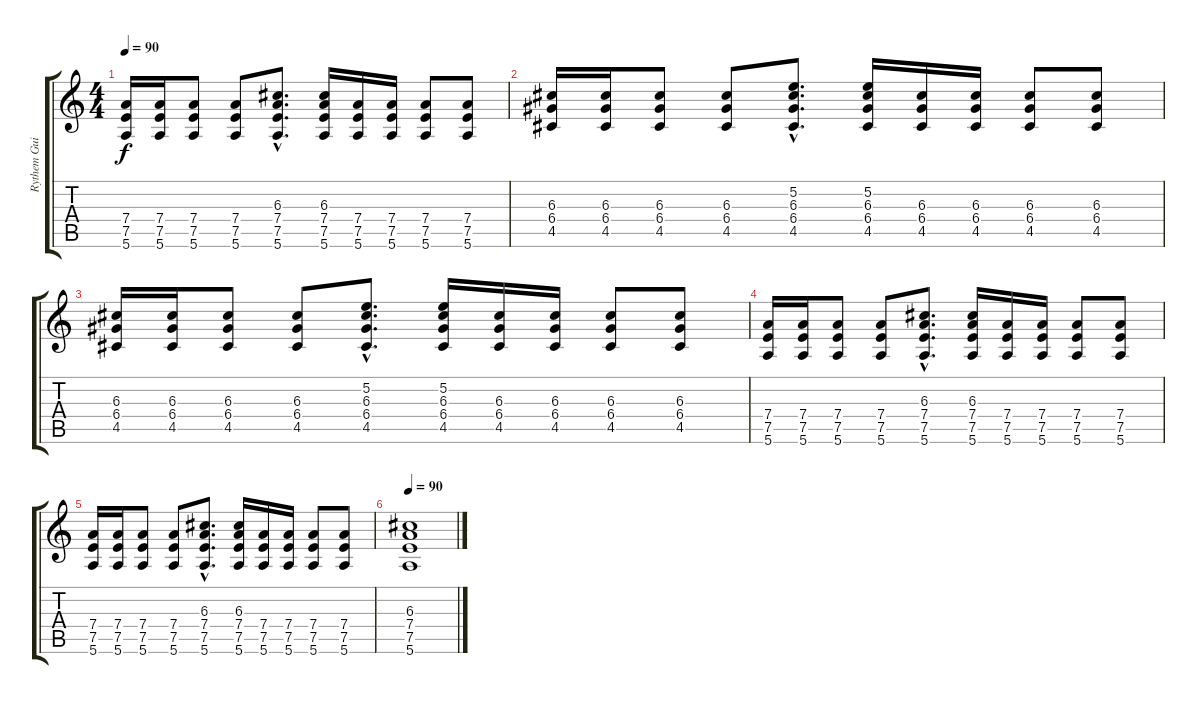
\track ("Rythem Guitar" "Rythem Gui") {instrument overdrivenguitar}
\staff {score tabs}
\tuning (E4 B3 G3 D3 A2 E2) {hide}
\ts (4 4)
\tempo 90
\clef g2
\ks c
(7.4 7.5 5.6).16{dy f} (7.4 7.5 5.6).16 (7.4 7.5 5.6).8 (7.4 7.5 5.6).8 (6.3{hac} 7.4{hac} 7.5{hac} 5.6{hac}).8{d} (6.3 7.4 7.5 5.6).16 (7.4 7.5 5.6).16 (7.4 7.5 5.6).16 (7.4 7.5 5.6).8 (7.4 7.5 5.6).8 |
(6.3 6.4 4.5).16 (6.3 6.4 4.5).16 (6.3 6.4 4.5).8 (6.3 6.4 4.5).8 (5.2{hac} 6.3{hac} 6.4{hac} 4.5{hac}).8{d} (5.2 6.3 6.4 4.5).16 (6.3 6.4 4.5).16 (6.3 6.4 4.5).16 (6.3 6.4 4.5).8 (6.3 6.4 4.5).8 |
(6.3 6.4 4.5).16 (6.3 6.4 4.5).16 (6.3 6.4 4.5).8 (6.3 6.4 4.5).8 (5.2{hac} 6.3{hac} 6.4{hac} 4.5{hac}).8{d} (5.2 6.3 6.4 4.5).16 (6.3 6.4 4.5).16 (6.3 6.4 4.5).16 (6.3 6.4 4.5).8 (6.3 6.4 4.5).8 |
(7.4 7.5 5.6).16 (7.4 7.5 5.6).16 (7.4 7.5 5.6).8 (7.4 7.5 5.6).8 (6.3{hac} 7.4{hac} 7.5{hac} 5.6{hac}).8{d} (6.3 7.4 7.5 5.6).16 (7.4 7.5 5.6).16 (7.4 7.5 5.6).16 (7.4 7.5 5.6).8 (7.4 7.5 5.6).8 |
(7.4 7.5 5.6).16 (7.4 7.5 5.6).16 (7.4 7.5 5.6).8 (7.4 7.5 5.6).8 (6.3{hac} 7.4{hac} 7.5{hac} 5.6{hac}).8{d} (6.3 7.4 7.5 5.6).16 (7.4 7.5 5.6).16 (7.4 7.5 5.6).16 (7.4 7.5 5.6).8 (7.4 7.5 5.6).8 |
\tempo 90
(6.3 7.4 7.5 5.6).1
